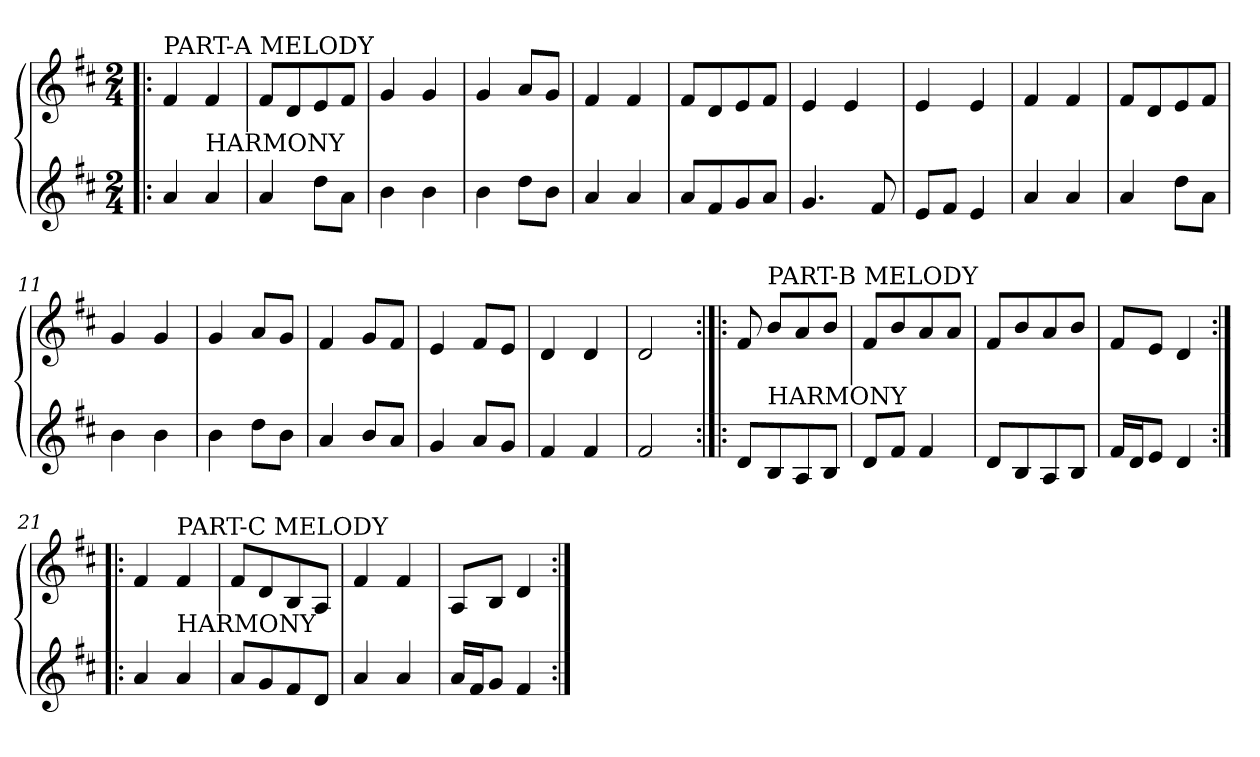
**kern	**kern
*part2	*part1
*staff2	*staff1
*clefG2	*clefG2
*k[f#c#]	*k[f#c#]
*D:	*D:
*M2/4	*M2/4
=1!|:	=1!|:
!	!LO:TX:a:t=PART-A MELODY
4a/	4f#/
!LO:TX:a:t=HARMONY	!
4a/	4f#/
=2	=2
4a/	8f#/L
.	8d/
8dd\L	8e/
8a\J	8f#/J
=3	=3
4b\	4g/
4b\	4g/
=4	=4
4b\	4g/
8dd\L	8a/L
8b\J	8g/J
=5	=5
4a/	4f#/
4a/	4f#/
=6	=6
8a/L	8f#/L
8f#/	8d/
8g/	8e/
8a/J	8f#/J
=7	=7
4.g/	4e/
.	4e/
8f#/	.
=8	=8
8e/L	4e/
8f#/J	.
4e/	4e/
=9	=9
4a/	4f#/
4a/	4f#/
=10	=10
4a/	8f#/L
.	8d/
8dd\L	8e/
8a\J	8f#/J
=11	=11
4b\	4g/
4b\	4g/
=12	=12
4b\	4g/
8dd\L	8a/L
8b\J	8g/J
=13	=13
4a/	4f#/
8b/L	8g/L
8a/J	8f#/J
!!LO:LB:g=z
=14	=14
4g/	4e/
8a/L	8f#/L
8g/J	8e/J
=15	=15
4f#/	4d/
4f#/	4d/
=16	=16
2f#/	2d/
=17:|!|:	=17:|!|:
8d/L	8f#/
!	!LO:TX:a:t=PART-B MELODY
!LO:TX:a:t=HARMONY	!
8B/	8b/L
8A/	8a/
8B/J	8b/J
=18	=18
8d/L	8f#/L
8f#/J	8b/
4f#/	8a/
.	8a/J
=19	=19
8d/L	8f#/L
8B/	8b/
8A/	8a/
8B/J	8b/J
=20	=20
16f#/LL	8f#/L
16d/J	.
8e/J	8e/J
4d/	4d/
=21:|!|:	=21:|!|:
4a/	4f#/
!	!LO:TX:a:t=PART-C MELODY
!LO:TX:a:t=HARMONY	!
4a/	4f#/
=22	=22
8a/L	8f#/L
8g/	8d/
8f#/	8B/
8d/J	8A/J
=23	=23
4a/	4f#/
4a/	4f#/
=24	=24
16a/LL	8A/L
16f#/J	.
8g/J	8B/J
4f#/	4d/
=:|!	=:|!
*-	*-
